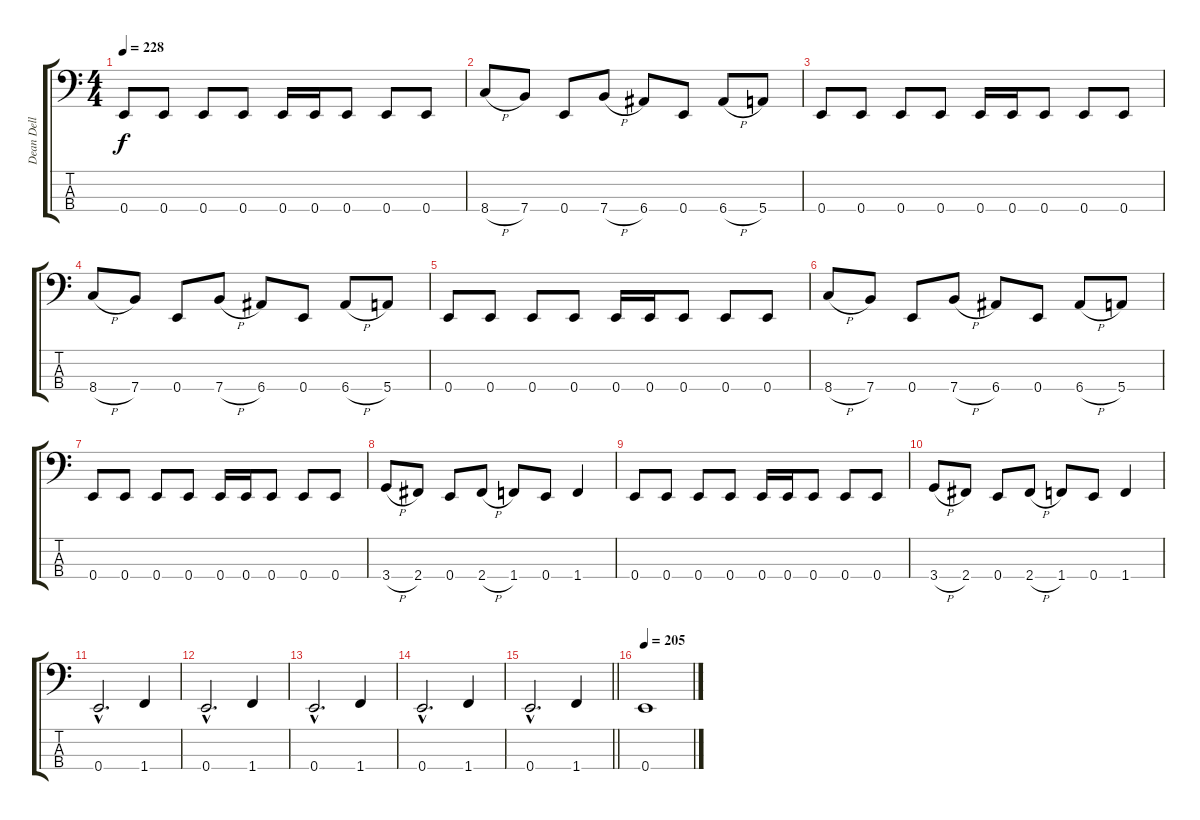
\track ("Dean Dell" "Dean Dell") {instrument electricbasspick}
\staff {score tabs}
\tuning (G2 D2 A1 E1) {hide}
\ts (4 4)
\tempo 228
\clef f4
\ks c
0.4.8{dy f} 0.4.8 0.4.8 0.4.8 0.4.16 0.4.16 0.4.8 0.4.8 0.4.8 |
8.4{h}.8 7.4.8 0.4.8 7.4{h}.8 6.4.8 0.4.8 6.4{h}.8 5.4.8 |
0.4.8 0.4.8 0.4.8 0.4.8 0.4.16 0.4.16 0.4.8 0.4.8 0.4.8 |
8.4{h}.8 7.4.8 0.4.8 7.4{h}.8 6.4.8 0.4.8 6.4{h}.8 5.4.8 |
0.4.8 0.4.8 0.4.8 0.4.8 0.4.16 0.4.16 0.4.8 0.4.8 0.4.8 |
8.4{h}.8 7.4.8 0.4.8 7.4{h}.8 6.4.8 0.4.8 6.4{h}.8 5.4.8 |
0.4.8 0.4.8 0.4.8 0.4.8 0.4.16 0.4.16 0.4.8 0.4.8 0.4.8 |
3.4{h}.8 2.4.8 0.4.8 2.4{h}.8 1.4.8 0.4.8 1.4.4 |
0.4.8 0.4.8 0.4.8 0.4.8 0.4.16 0.4.16 0.4.8 0.4.8 0.4.8 |
3.4{h}.8 2.4.8 0.4.8 2.4{h}.8 1.4.8 0.4.8 1.4.4 |
0.4{hac}.2{d} 1.4.4 |
0.4{hac}.2{d} 1.4.4 |
0.4{hac}.2{d} 1.4.4 |
0.4{hac}.2{d} 1.4.4 |
\barLineRight lightlight
0.4{hac}.2{d} 1.4.4 |
\tempo 205
0.4.1
